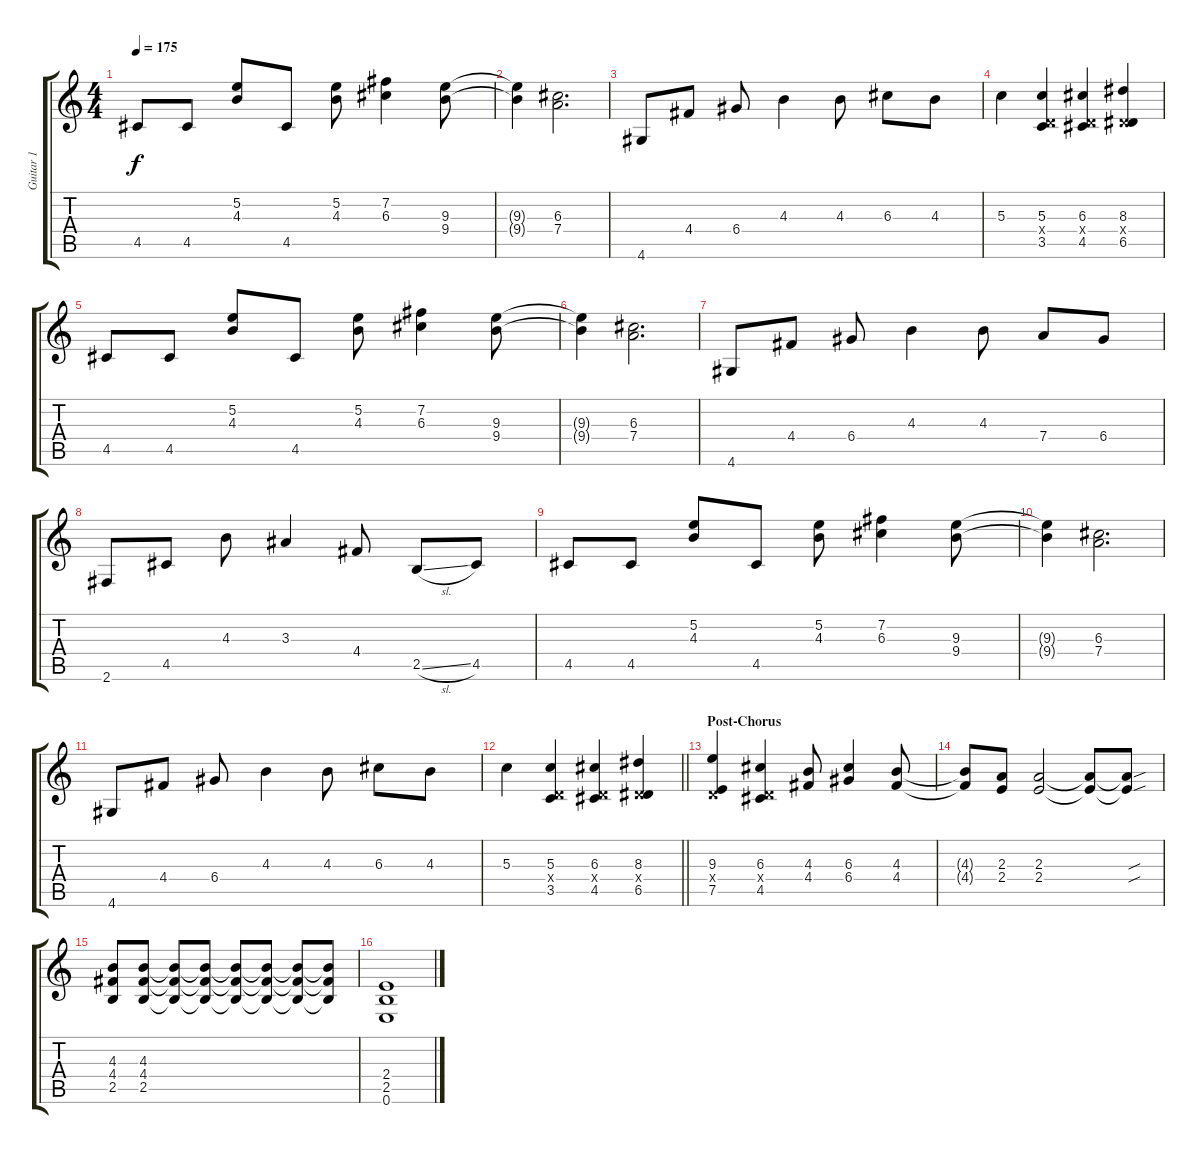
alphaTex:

\track ("Guitar 1" "Guitar 1") {instrument distortionguitar}
\staff {score tabs}
\tuning (E4 B3 G3 D3 A2 E2) {hide}
\ts (4 4)
\tempo 175
\clef g2
\ks c
4.5.8{dy f} 4.5.8 (5.2 4.3).8 4.5.8 (5.2 4.3).8 (7.2 6.3).4 (9.3 9.4).8 |
(9.3{t} 9.4{t}).4 (6.3 7.4).2{d} |
4.6.8 4.4.8 6.4.8 4.3.4 4.3.8 6.3.8 4.3.8 |
5.3.4 (5.3 0.4{x} 3.5).4 (6.3 0.4{x} 4.5).4 (8.3 0.4{x} 6.5).4 |
4.5.8 4.5.8 (5.2 4.3).8 4.5.8 (5.2 4.3).8 (7.2 6.3).4 (9.3 9.4).8 |
(9.3{t} 9.4{t}).4 (6.3 7.4).2{d} |
4.6.8 4.4.8 6.4.8 4.3.4 4.3.8 7.4.8 6.4.8 |
2.6.8 4.5.8 4.3.8 3.3.4 4.4.8 2.5{sl}.8 4.5.8 |
4.5.8 4.5.8 (5.2 4.3).8 4.5.8 (5.2 4.3).8 (7.2 6.3).4 (9.3 9.4).8 |
(9.3{t} 9.4{t}).4 (6.3 7.4).2{d} |
4.6.8 4.4.8 6.4.8 4.3.4 4.3.8 6.3.8 4.3.8 |
\barLineRight lightlight
5.3.4 (5.3 0.4{x} 3.5).4 (6.3 0.4{x} 4.5).4 (8.3 0.4{x} 6.5).4 |
\section ("" "Post-Chorus")
(9.3 0.4{x} 7.5).4 (6.3 0.4{x} 4.5).4 (4.3 4.4).8 (6.3 6.4).4 (4.3 4.4).8 |
(4.3{t} 4.4{t}).8 (2.3 2.4).8 (2.3 2.4).2 (2.3{t} 2.4{t}).8 (2.3{sou t} 2.4{sou t}).8 |
(4.3 4.4 2.5).8 (4.3 4.4 2.5).8 (4.3{t} 4.4{t} 2.5{t}).8 (4.3{t} 4.4{t} 2.5{t}).8 (4.3{t} 4.4{t} 2.5{t}).8 (4.3{t} 4.4{t} 2.5{t}).8 (4.3{t} 4.4{t} 2.5{t}).8 (4.3{t} 4.4{t} 2.5{t}).8 |
(2.4{sl} 2.5{sl} 0.6{sl}).1
